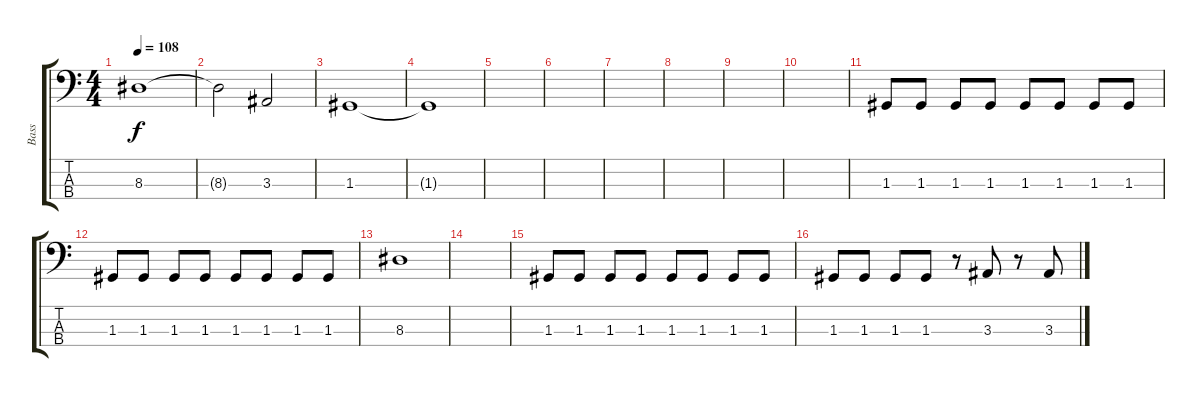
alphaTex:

\track ("Bass" "Bass") {instrument electricbassfinger}
\staff {score tabs}
\tuning (F2 C2 G1 D1) {hide}
\ts (4 4)
\tempo 108
\clef f4
\ks c
8.3.1{dy f} |
8.3{t}.2 3.3.2 |
1.3.1 |
1.3{t}.1 |
|
|
|
|
|
|
1.3.8 1.3.8 1.3.8 1.3.8 1.3.8 1.3.8 1.3.8 1.3.8 |
1.3.8 1.3.8 1.3.8 1.3.8 1.3.8 1.3.8 1.3.8 1.3.8 |
8.3.1 |
|
1.3.8 1.3.8 1.3.8 1.3.8 1.3.8 1.3.8 1.3.8 1.3.8 |
1.3.8 1.3.8 1.3.8 1.3.8 r.8 3.3.8 r.8 3.3.8
